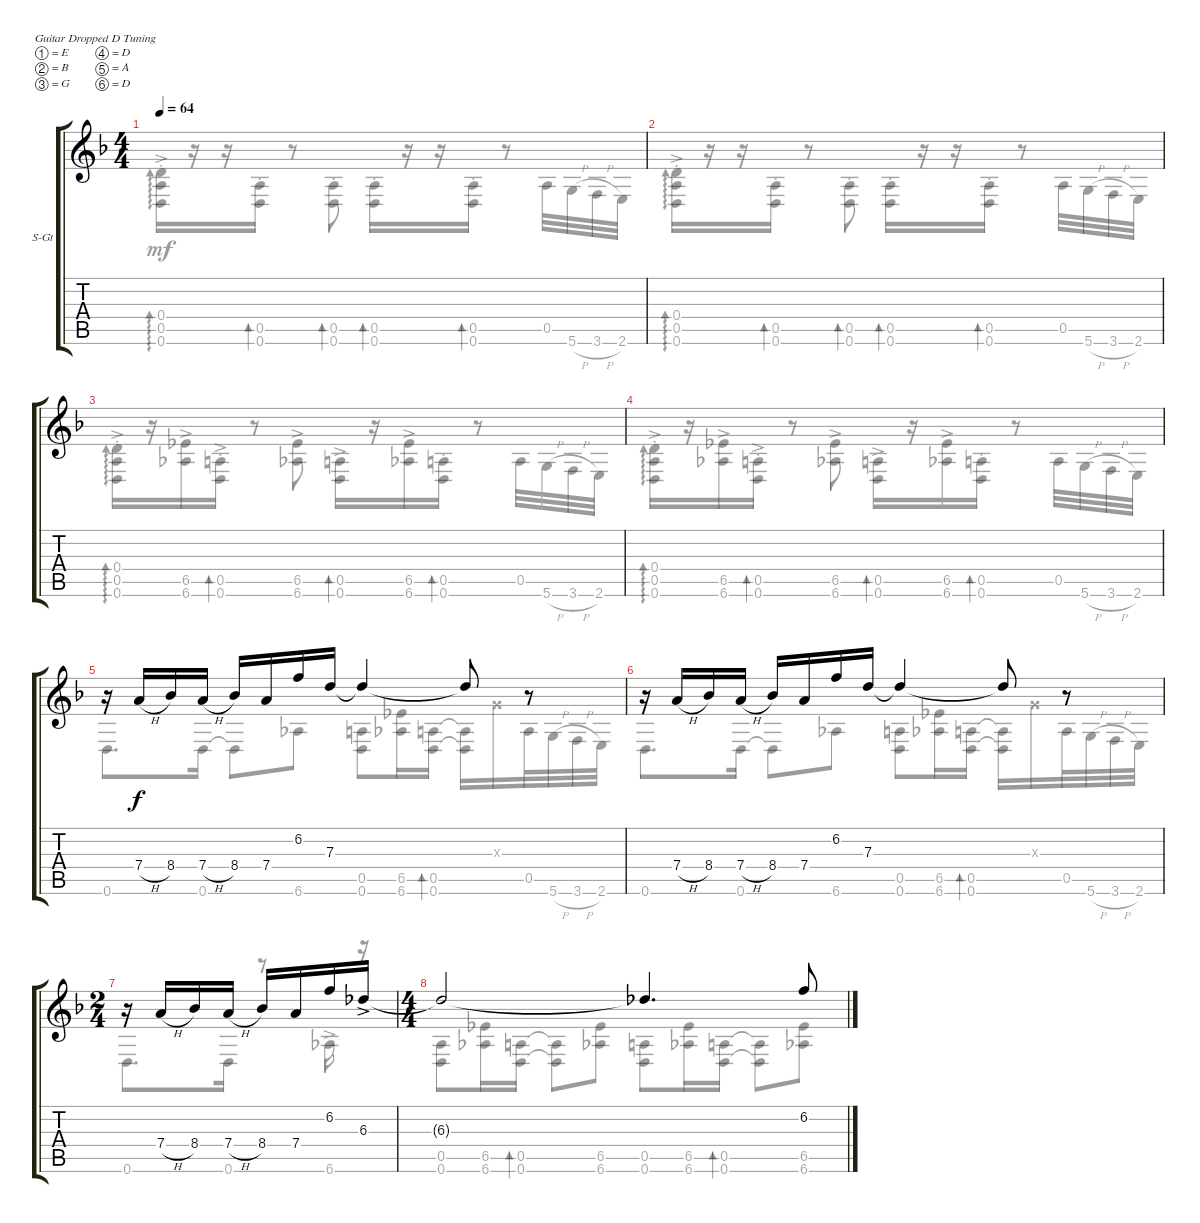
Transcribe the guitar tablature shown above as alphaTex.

\defaultSystemsLayout 4
\bracketExtendMode groupsimilarinstruments
\firstSystemTrackNameOrientation horizontal
\otherSystemsTrackNameOrientation horizontal
\track ("Steel Guitar" "S-Gt") {instrument acousticguitarsteel}
\staff {score tabs}
\tuning (E4 B3 G3 D3 A2 D2)
\voice
\ts (4 4)
\tempo 64
\clef g2
\ks f
|
|
|
|
r.16 7.4{h}.16 8.4.16 7.4{h}.16 8.4.16 7.4.16 6.2.16 7.3.16 7.3{t}.4 7.3{t}.8 r.8 |
r.16 7.4{h}.16 8.4.16 7.4{h}.16 8.4.16 7.4.16 6.2.16 7.3.16 7.3{t}.4 7.3{t}.8 r.8 |
\ts (2 4)
r.16 7.4{h}.16 8.4.16 7.4{h}.16 8.4.16 7.4.16 6.2.16 6.3{ac}.16 |
\ts (4 4)
6.3{t}.2 6.3{t}.4{d} 6.2.8
\voice
\clef g2
\ottava regular
\simile none
\ks f
(0.6{ac st} 0.5 0.4).16{ad 0 dy mf} r.16 r.16 (0.6{st} 0.5).16{bd 30} r.8 (0.5 0.6{st}).8{bd 30} (0.6{st} 0.5).16{bd 30} r.16 r.16 (0.5 0.6{st}).16{bd 30} r.8 0.5.32 5.6{h}.32 3.6{h}.32 2.6.32 |
(0.6{ac st} 0.5 0.4).16{ad 0} r.16 r.16 (0.6{st} 0.5).16{bd 30} r.8 (0.5 0.6{st}).8{bd 30} (0.6{st} 0.5).16{bd 30} r.16 r.16 (0.5 0.6{st}).16{bd 30} r.8 0.5.32 5.6{h}.32 3.6{h}.32 2.6.32 |
(0.6{ac st} 0.5 0.4).16{ad 0} r.16 (6.5{ac} 6.6).16 (0.6{st} 0.5{ac}).16{bd 30} r.8 (6.5 6.6{ac}).8 (0.6{ac} 0.5).16{bd 30} r.16 (6.6{ac} 6.5).16 (0.5 0.6{st}).16{bd 30} r.8 0.5.32 5.6{h}.32 3.6{h}.32 2.6.32 |
(0.6{ac st} 0.5 0.4).16{ad 0} r.16 (6.5{ac} 6.6).16 (0.6{st} 0.5{ac}).16{bd 30} r.8 (6.5 6.6{ac}).8 (0.6{ac} 0.5).16{bd 30} r.16 (6.6{ac} 6.5).16 (0.5 0.6{st}).16{bd 30} r.8 0.5.32 5.6{h}.32 3.6{h}.32 2.6.32 |
0.6.8{d} 0.6.16 0.6{t}.8 6.6.8 (0.6 0.5).8 (6.5 6.6).16 (0.5 0.6).16{bd 30} (0.5{t} 0.6{t}).16 0.3{x}.16 0.5.32 5.6{h}.32 3.6{h}.32 2.6.32 |
0.6.8{d} 0.6.16 0.6{t}.8 6.6.8 (0.6 0.5).8 (6.5 6.6).16 (0.5 0.6).16{bd 30} (0.5{t} 0.6{t}).16 0.3{x}.16 0.5.32 5.6{h}.32 3.6{h}.32 2.6.32 |
0.6.8{d} 0.6.16 r.8 6.6{ac}.16 r.16 |
(0.5 0.6).8 (6.5 6.6).16 (0.5 0.6).16{bd 30} (0.5{t} 0.6{t}).8 (6.5 6.6).8 (0.5 0.6).8 (6.5 6.6).16 (0.5 0.6).16{bd 30} (0.5{t} 0.6{t}).8 (6.5 6.6).8
